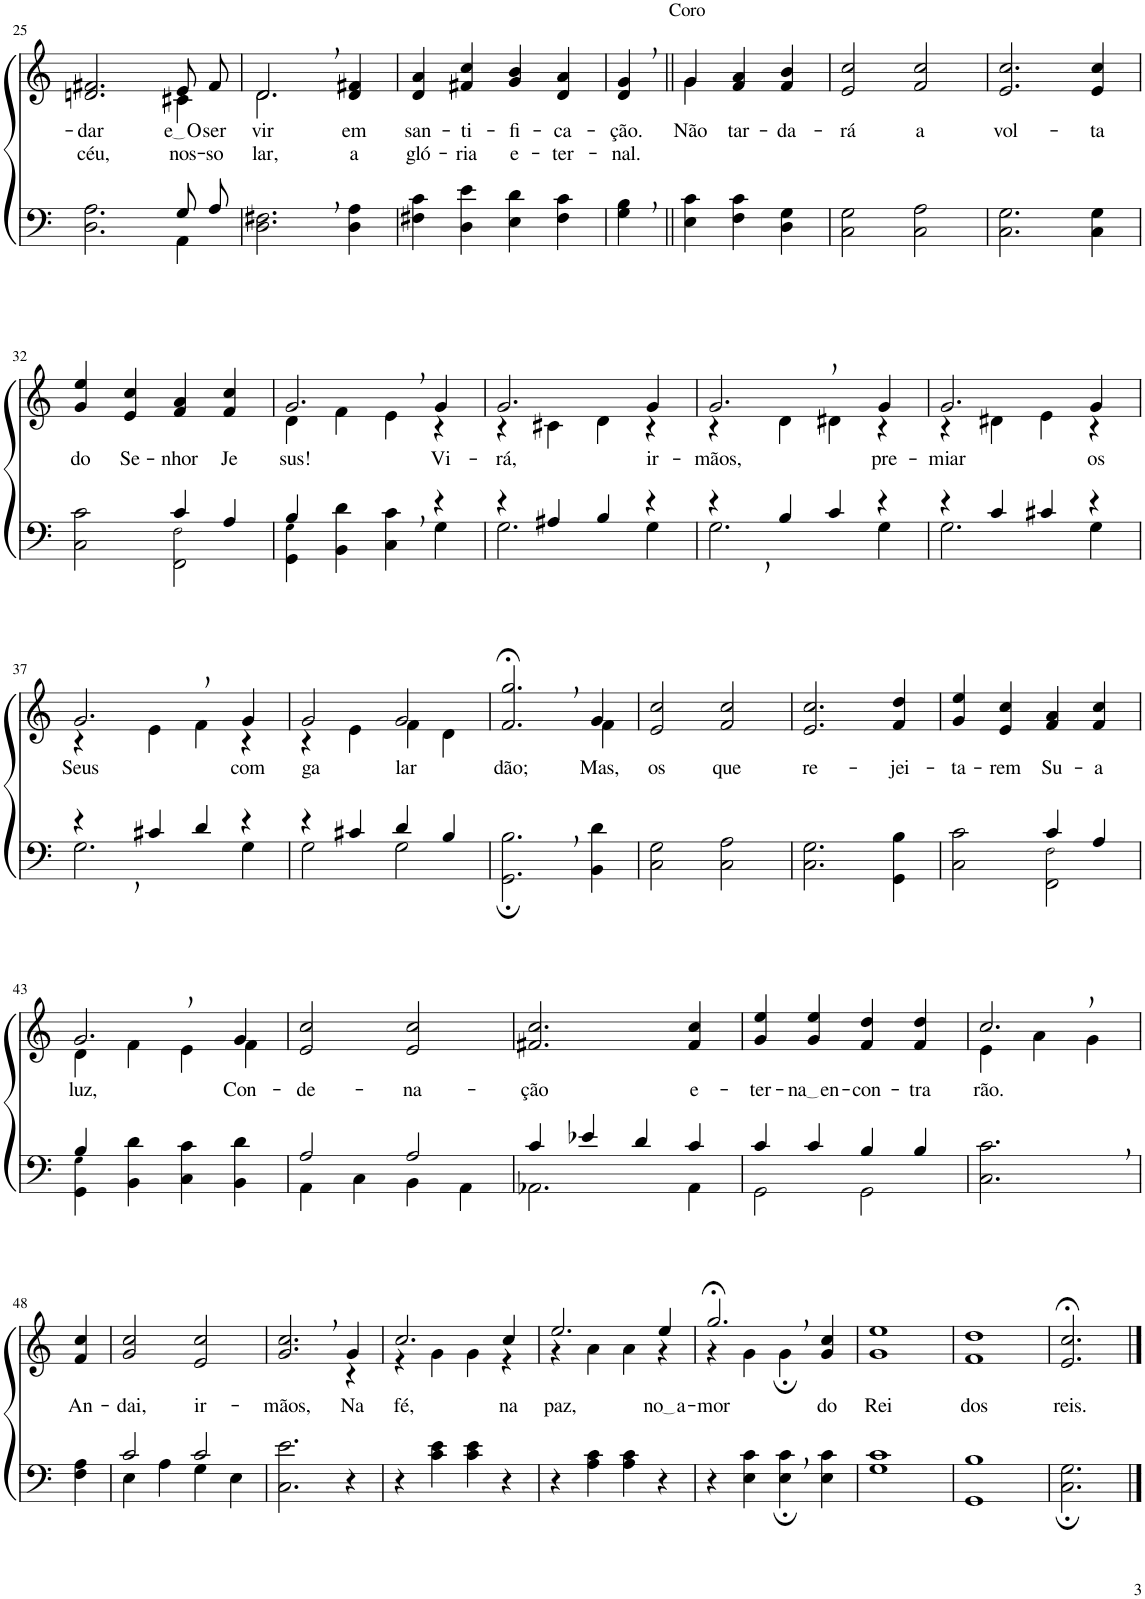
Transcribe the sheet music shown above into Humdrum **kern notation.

**kern	**kern	**text	**text
*part2	*part1	*part1	*part1
*staff2	*staff1	*staff1	*staff1
*I"Parte III e IV	*I"Parte I e II	*	*
!!LO:PB:g=z
*clefF4	*clefG2	*	*
*Trd1c2	*Trd1c2	*	*
*k[]	*k[]	*	*
*M2/2	*M2/2	*	*
=25	=25	=25	=25
*^	*	*	*
!	!	!	!LO:LY:b	!LO:LY:b
*	*	*^	*	*
2.ryy	2.D\ 2.A\	2.dn/ 2.f#X/	2.ryy	-dar	céu,
!	!	!	!	!LO:LY:b	!LO:LY:b
8G/L	4AA\	8e/L	4c#X\	e O	nos-
!	!	!	!	!LO:LY:b	!LO:LY:b
8A/J	.	8f#/J	.	ser-	-so
*v	*v	*	*	*	*
=26	=26	=26	=26	=26
!	!	!	!LO:LY:b	!LO:LY:b
2.D\, 2.F#X\,	2.d,/	2.d\	-vir	lar,
!	!	!	!LO:LY:b	!LO:LY:b
4D\ 4A\	4d/ 4f#X/	4ryy	em	a
=27	=27	=27	=27	=27
!	!	!	!LO:LY:b	!LO:LY:b
*	*v	*v	*	*
4F#X\ 4c\	4d/ 4a/	san-	gló-
!	!	!LO:LY:b	!LO:LY:b
4D\ 4e\	4f#X/ 4cc/	-ti-	-ria
!	!	!LO:LY:b	!LO:LY:b
4E\ 4d\	4g/ 4b/	-fi-	e-
!	!	!LO:LY:b	!LO:LY:b
4F#\ 4c\	4d/ 4a/	-ca-	-ter-
=28	=28	=28	=28
!	!LO:TX:a:t=Coro	!	!
!	!	!LO:LY:b	!LO:LY:b
4G\, 4B\,	4d/, 4g/,	-ção.	-nal.
=29||	=29||	=29||	=29||
*	*^	*	*
!	!	!	!LO:LY:b	!
4E\ 4c\	4g/	4g\	-Não	.
!	!	!	!LO:LY:b	!
4F\ 4c\	4f/ 4a/	2ryy	tar-	.
!	!	!	!LO:LY:b	!
4D\ 4G\	4f/ 4b/	.	-da-	.
*	*v	*v	*	*
=30	=30	=30	=30
!	!	!LO:LY:b	!
2C\ 2G\	2e/ 2cc/	-rá	.
!	!	!LO:LY:b	!
2C\ 2A\	2f/ 2cc/	a	.
=31	=31	=31	=31
!	!	!LO:LY:b	!
2.C\ 2.G\	2.e/ 2.cc/	vol-	.
!	!	!LO:LY:b	!
4C\ 4G\	4e/ 4cc/	-ta	.
!!LO:LB:g=z
=32	=32	=32	=32
*^	*	*	*
*	*^	*	*	*
!	!	!	!	!LO:LY:b	!
2ryy	2C\ 2c\	2ryy	4g/ 4ee/	do	.
!	!	!	!	!LO:LY:b	!
.	.	.	4e/ 4cc/	Se-	.
!	!	!	!	!LO:LY:b	!
4c/	2F!\	2FF\	4f/ 4a/	-nhor	.
!	!	!	!	!LO:LY:b	!
4A/	.	.	4f/ 4cc/	Je-	.
*	*v	*v	*	*	*
=33	=33	=33	=33	=33
*	*	*^	*	*
!	!	!	!	!LO:LY:b	!
4B/	4GG\ 4G!\	2.g,/	4d\	-sus!	.
2ryy	4BB\ 4d\	.	4f\	.	.
.	4C\ 4c\	.	4e\	.	.
!	!	!	!	!LO:LY:b	!
4r	4G\	4g/	4r	Vi-	.
=34	=34	=34	=34	=34	=34
!	!	!	!	!LO:LY:b	!
4r	2.G\	2.g/	4r	-rá,	.
4A#X/	.	.	4c#X\	.	.
4B/	.	.	4d\	.	.
!	!	!	!	!LO:LY:b	!
4r	4G\	4g/	4r	ir-	.
=35	=35	=35	=35	=35	=35
!	!	!	!	!LO:LY:b	!
4r	2.G\	2.g,/	4r	-mãos,	.
4B/	.	.	4d\	.	.
4c/	.	.	4d#X\	.	.
!	!	!	!	!LO:LY:b	!
4r	4G\	4g/	4r	pre-	.
=36	=36	=36	=36	=36	=36
!	!	!	!	!LO:LY:b	!
4r	2.G\	2.g/	4r	-miar	.
4c/	.	.	4d#X\	.	.
4c#X/	.	.	4e\	.	.
!	!	!	!	!LO:LY:b	!
4r	4G\	4g/	4r	os	.
!!LO:LB:g=z	!!
=37	=37	=37	=37	=37	=37
!	!	!	!	!LO:LY:b	!
4r	2.G\	2.g,/	4r	Seus	.
4c#X/	.	.	4e\	.	.
4d/	.	.	4f\	.	.
!	!	!	!	!LO:LY:b	!
4r	4G\	4g/	4r	com	.
=38	=38	=38	=38	=38	=38
!	!	!	!	!LO:LY:b	!
4r	2G\	2g/	4r	ga-	.
4c#X/	.	.	4e\	.	.
!	!	!	!	!LO:LY:b	!
4d/	2G\	2g/	4f\	-lar-	.
4B/	.	.	4d\	.	.
*v	*v	*	*	*	*
=39	=39	=39	=39	=39
!	!	!	!LO:LY:b	!
2.GG\;, 2.B\;,	2.f/;<, 2.gg/;<,	2.ryy	-dão;	.
!	!	!	!LO:LY:b	!
4BB\ 4d\	4g/	4f\	Mas,	.
=40	=40	=40	=40	=40
!	!	!	!LO:LY:b	!
*	*v	*v	*	*
2C\ 2G\	2e/ 2cc/	os	.
!	!	!LO:LY:b	!
2C\ 2A\	2f/ 2cc/	que	.
=41	=41	=41	=41
!	!	!LO:LY:b	!
2.C\ 2.G\	2.e/ 2.cc/	re-	.
!	!	!LO:LY:b	!
4GG\ 4B\	4f/ 4dd/	-jei-	.
=42	=42	=42	=42
*^	*	*	*
!	!	!	!LO:LY:b	!
2ryy	2C\ 2c\	4g/ 4ee/	-ta-	.
!	!	!	!LO:LY:b	!
.	.	4e/ 4cc/	-rem	.
!	!	!	!LO:LY:b	!
4c/	2FF\ 2F!\	4f/ 4a/	Su-	.
!	!	!	!LO:LY:b	!
4A/	.	4f/ 4cc/	-a	.
!!LO:LB:g=z
=43	=43	=43	=43	=43
*	*	*^	*	*
!	!	!	!	!LO:LY:b	!
4B/	4GG\ 4G!\	2.g,/	4d\	luz,	.
2.ryy	4BB\ 4d\	.	4f\	.	.
.	4C\ 4c\	.	4e\	.	.
!	!	!	!	!LO:LY:b	!
.	4BB\ 4d\	4g/	4f\	Con-	.
=44	=44	=44	=44	=44	=44
!	!	!	!	!LO:LY:b	!
*	*	*v	*v	*	*
2A/	4AA\	2e/ 2cc/	-de-	.
.	4C\	.	.	.
!	!	!	!LO:LY:b	!
2A/	4BB\	2e/ 2cc/	-na-	.
.	4AA\	.	.	.
=45	=45	=45	=45	=45
!	!	!	!LO:LY:b	!
4c/	2.AA-X\	2.f#X/ 2.cc/	-ção	.
4e-X/	.	.	.	.
4d/	.	.	.	.
!	!	!	!LO:LY:b	!
4c/	4AA-\	4f#/ 4cc/	e-	.
=46	=46	=46	=46	=46
!	!	!	!LO:LY:b	!
4c/	2GG\	4g/ 4ee/	-ter-	.
!	!	!	!LO:LY:b	!
4c/	.	4g/ 4ee/	na en	.
!	!	!	!LO:LY:b	!
4B/	2GG\	4f/ 4dd/	-con-	.
!	!	!	!LO:LY:b	!
4B/	.	4f/ 4dd/	-tra-	.
*v	*v	*	*	*
=47	=47	=47	=47
*	*^	*	*
!	!	!	!LO:LY:b	!
2.C\, 2.c\,	2.cc,/	4e\	-rão.	.
.	.	4a\	.	.
.	.	4g\	.	.
!!LO:LB:g=z
=48	=48	=48	=48	=48
!	!	!	!LO:LY:b	!
*	*v	*v	*	*
4F\ 4A\	4f/ 4cc/	An-	.
=49	=49	=49	=49
*^	*	*	*
!	!	!	!LO:LY:b	!
2c/	4E\	2g/ 2cc/	-dai,	.
.	4A\	.	.	.
!	!	!	!LO:LY:b	!
2c/	4G\	2e/ 2cc/	ir-	.
.	4E\	.	.	.
=50	=50	=50	=50	=50
!	!	!	!LO:LY:b	!
*v	*v	*^	*	*
2.C\ 2.e\	2.g/, 2.cc/,	2.ryy	-mãos,	.
!	!	!	!LO:LY:b	!
4r	4g/	4r	Na	.
=51	=51	=51	=51	=51
!	!	!	!LO:LY:b	!
4r	2.cc/	4r	fé,	.
4c\ 4e\	.	4g\	.	.
4c\ 4e\	.	4g\	.	.
!	!	!	!LO:LY:b	!
4r	4cc/	4r	na	.
=52	=52	=52	=52	=52
!	!	!	!LO:LY:b	!
4r	2.ee/	4r	paz,	.
4A\ 4c\	.	4a\	.	.
4A\ 4c\	.	4a\	.	.
!	!	!	!LO:LY:b	!
4r	4ee/	4r	no a	.
=53	=53	=53	=53	=53
!	!	!	!LO:LY:b	!
4r	2.gg;<,/	4r	-mor	.
4E\ 4c\	.	4g\	.	.
4E\;, 4c\;,	.	4g;\	.	.
!	!	!	!LO:LY:b	!
4E\ 4c\	4g/ 4cc/	4ryy	do	.
=54	=54	=54	=54	=54
!	!	!	!LO:LY:b	!
*	*v	*v	*	*
1G 1c	1g 1ee	Rei	.
=55	=55	=55	=55
!	!	!LO:LY:b	!
1GG 1B	1f 1dd	dos	.
=56	=56	=56	=56
!	!	!LO:LY:b	!
2.C\; 2.G\;	2.e/;< 2.cc/;<	reis.	.
==	==	==	==
*-	*-	*-	*-
